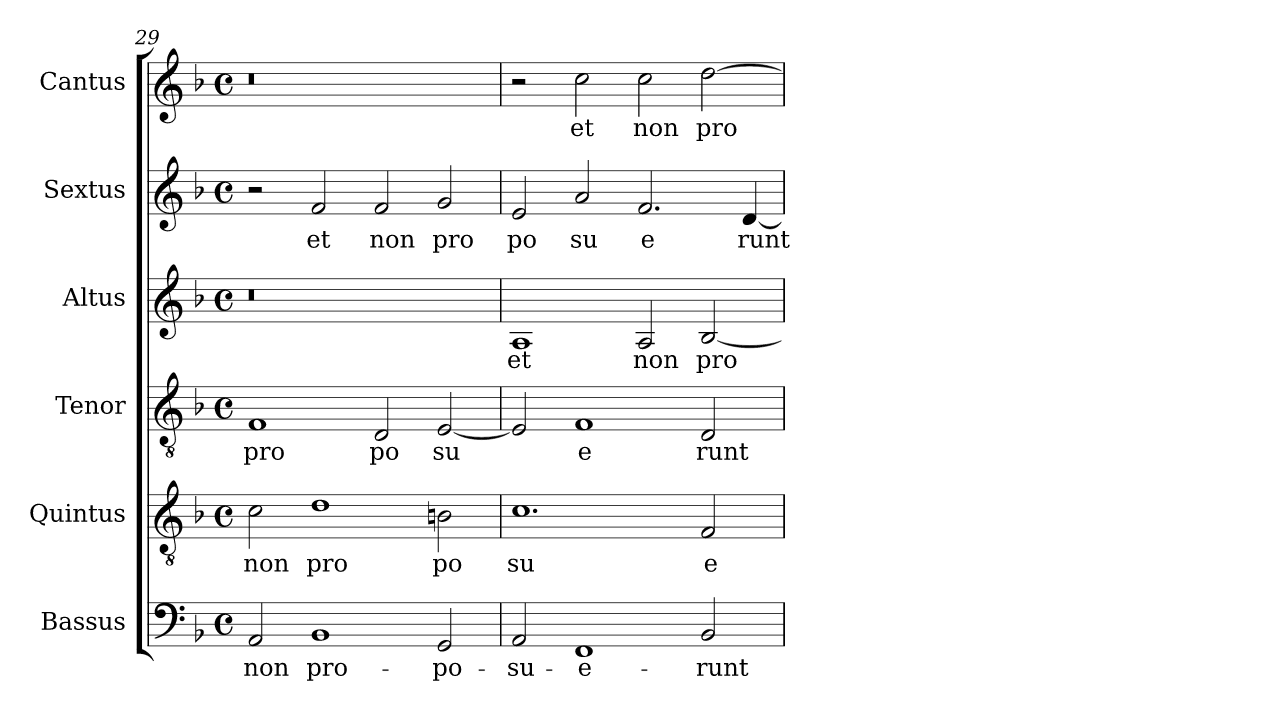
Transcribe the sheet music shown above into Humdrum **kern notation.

**kern	**text	**kern	**text	**kern	**text	**kern	**text	**kern	**text	**kern	**text
*part6	*part6	*part5	*part5	*part4	*part4	*part3	*part3	*part2	*part2	*part1	*part1
*staff6	*staff6	*staff5	*staff5	*staff4	*staff4	*staff3	*staff3	*staff2	*staff2	*staff1	*staff1
*I"Bassus	*	*I"Quintus	*	*I"Tenor	*	*I"Altus	*	*I"Sextus	*	*I"Cantus	*
*clefF4	*	*clefGv2	*	*clefGv2	*	*clefG2	*	*clefG2	*	*clefG2	*
*k[b-]	*	*k[b-]	*	*k[b-]	*	*k[b-]	*	*k[b-]	*	*k[b-]	*
*F:	*	*F:	*	*F:	*	*F:	*	*F:	*	*F:	*
*M4/4	*	*M4/4	*	*M4/4	*	*M4/4	*	*M4/4	*	*M4/4	*
*met(c)	*	*met(c)	*	*met(c)	*	*met(c)	*	*met(c)	*	*met(c)	*
=29	=29	=29	=29	=29	=29	=29	=29	=29	=29	=29	=29
!	!LO:LY:b:cj	!	!LO:LY:b:cj	!	!LO:LY:b:cj	!	!	!	!	!	!
2AA/	non	2c\	non	1F	pro	0r	.	2r	.	0r	.
!	!LO:LY:b:cj	!	!LO:LY:b:cj	!	!	!	!	!	!LO:LY:b:cj	!	!
1BB-	pro-	1d	pro	.	.	.	.	2f/	et	.	.
!	!	!	!	!	!LO:LY:b:cj	!	!	!	!LO:LY:b:cj	!	!
.	.	.	.	2D/	po	.	.	2f/	non	.	.
!	!LO:LY:b:cj	!	!LO:LY:b:cj	!	!LO:LY:b:cj	!	!	!	!LO:LY:b:cj	!	!
2GG/	-po-	2Bn\	po	[<2E/	su	.	.	2g/	pro	.	.
=30	=30	=30	=30	=30	=30	=30	=30	=30	=30	=30	=30
!	!LO:LY:b:cj	!	!LO:LY:b:cj	!	!	!	!LO:LY:b:cj	!	!LO:LY:b:cj	!	!
2AA/	-su-	1.c	su	2E/]	.	1A	et	2e/	po	2r	.
!	!LO:LY:b:cj	!	!	!	!LO:LY:b:cj	!	!	!	!LO:LY:b:cj	!	!LO:LY:b:cj
1FF	-e-	.	.	1F	e	.	.	2a/	su	2cc\	et
!	!	!	!	!	!	!	!LO:LY:b:cj	!	!LO:LY:b:cj	!	!LO:LY:b:cj
.	.	.	.	.	.	2A/	non	2.f/	e	2cc\	non
!	!LO:LY:b:cj	!	!LO:LY:b:cj	!	!LO:LY:b:cj	!	!LO:LY:b	!	!	!	!LO:LY:b
2BB-/	-runt	2F/	e	2D/	runt	[<2B-/	pro-	.	.	[>2dd\	pro
!	!	!	!	!	!	!	!	!	!LO:LY:b	!	!
.	.	.	.	.	.	.	.	[<4d/	runt	.	.
=	=	=	=	=	=	=	=	=	=	=	=
*-	*-	*-	*-	*-	*-	*-	*-	*-	*-	*-	*-
